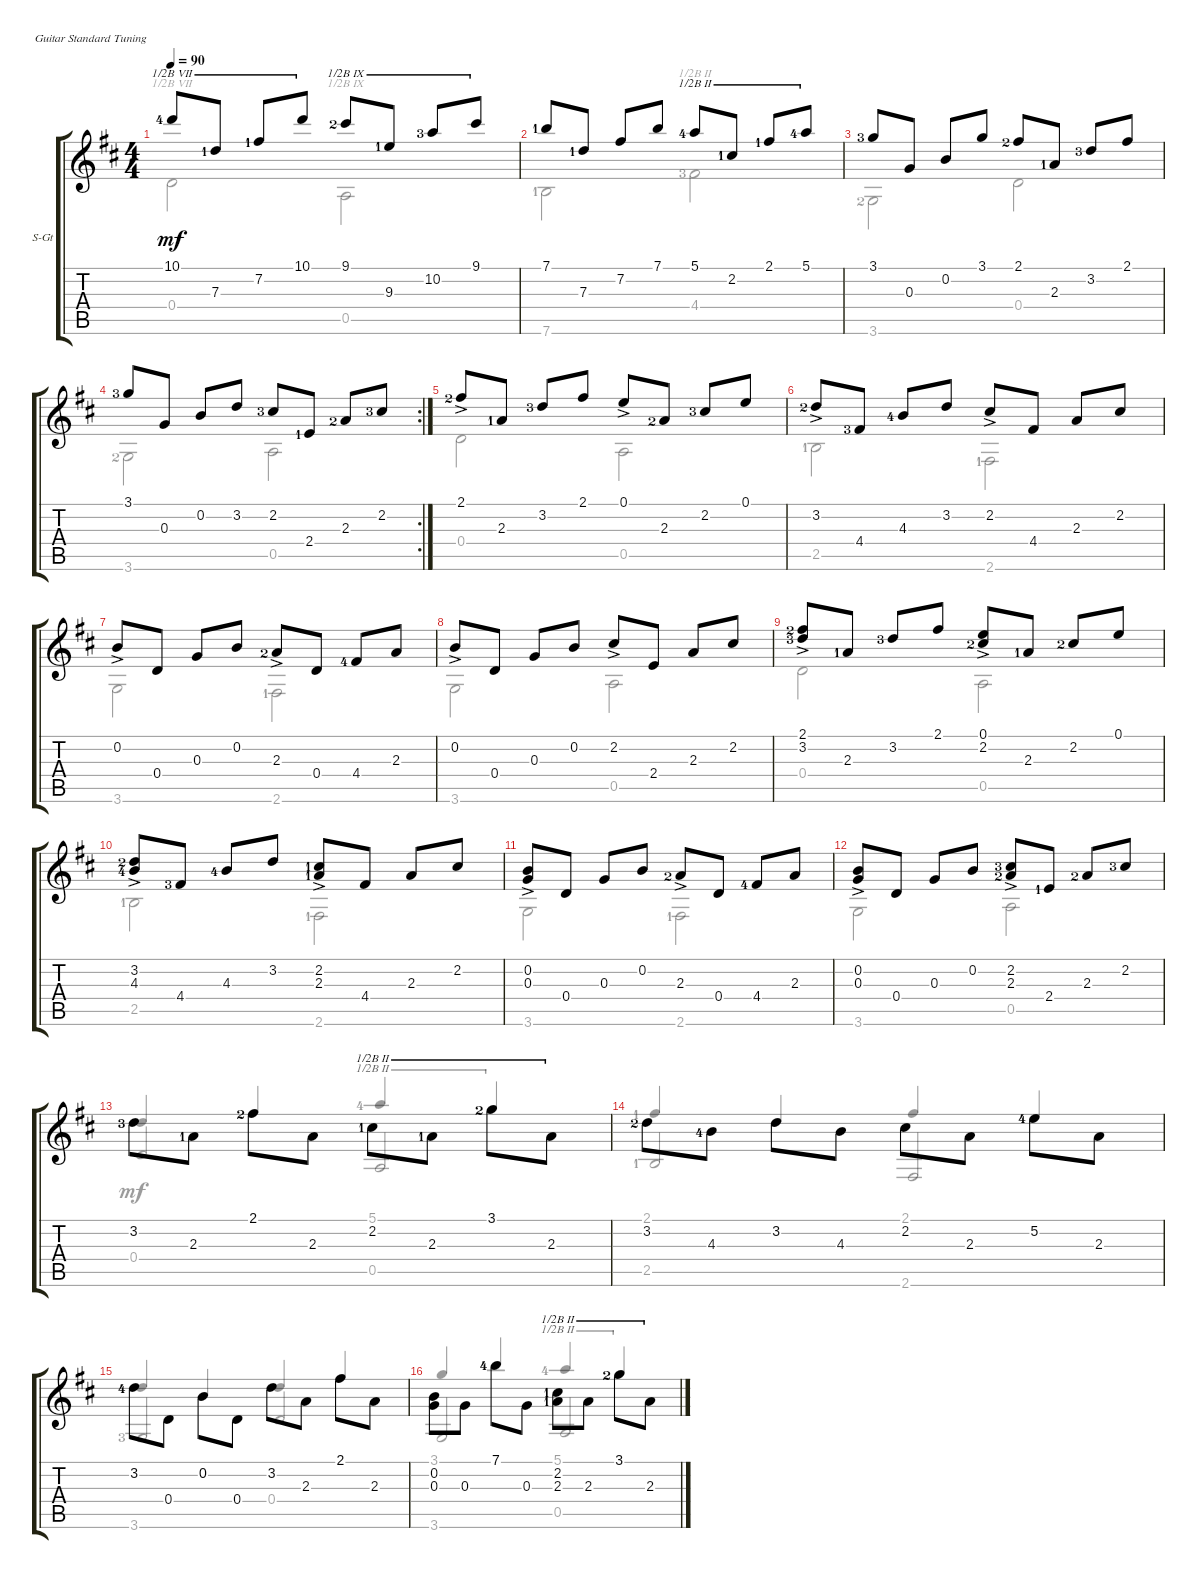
\defaultSystemsLayout 4
\bracketExtendMode groupsimilarinstruments
\firstSystemTrackNameOrientation horizontal
\otherSystemsTrackNameOrientation horizontal
\track ("Steel Guitar" "S-Gt") {instrument acousticguitarsteel}
\staff {score tabs}
\tuning (E4 B3 G3 D3 A2 E2)
\voice
\ts (4 4)
\tempo 90
\clef g2
\ks d
10.1{lf 5}.8{dy mf instrument acousticguitarsteel barre (7 half)} 7.3{lf 2}.8{barre (7 half)} 7.2{lf 2}.8{barre (7 half)} 10.1.8{barre (7 half)} 9.1{lf 3}.8{barre (9 half)} 9.3{lf 2}.8{barre (9 half)} 10.2{lf 4}.8{barre (9 half)} 9.1.8{barre (9 half)} |
7.1{lf 2}.8 7.3{lf 2}.8 7.2.8 7.1.8 5.1{lf 5}.8{barre (2 half)} 2.2{lf 2}.8{barre (2 half)} 2.1{lf 2}.8{barre (2 half)} 5.1{lf 5}.8{barre (2 half)} |
3.1{lf 4}.8 0.3.8 0.2.8 3.1.8 2.1{lf 3}.8 2.3{lf 2}.8 3.2{lf 4}.8 2.1.8 |
\rc 2
3.1{lf 4}.8 0.3.8 0.2.8 3.2.8 2.2{lf 4}.8 2.4{lf 2}.8 2.3{lf 3}.8 2.2{lf 4}.8 |
2.1{ac lf 3}.8 2.3{lf 2}.8 3.2{lf 4}.8 2.1.8 0.1{ac}.8 2.3{lf 3}.8 2.2{lf 4}.8 0.1.8 |
3.2{ac lf 3}.8 4.4{lf 4}.8 4.3{lf 5}.8 3.2.8 2.2{ac}.8 4.4.8 2.3.8 2.2.8 |
0.2{ac}.8 0.4.8 0.3.8 0.2.8 2.3{ac lf 3}.8 0.4.8 4.4{lf 5}.8 2.3.8 |
0.2{ac}.8 0.4.8 0.3.8 0.2.8 2.2{ac}.8 2.4.8 2.3.8 2.2.8 |
(2.1{ac lf 3} 3.2{lf 4}).8 2.3{lf 2}.8 3.2{lf 4}.8 2.1.8 (0.1{ac} 2.2{lf 3}).8 2.3{lf 2}.8 2.2{lf 3}.8 0.1.8 |
(3.2{ac lf 3} 4.3{lf 5}).8 4.4{lf 4}.8 4.3{lf 5}.8 3.2.8 (2.2{ac lf 2} 2.3{lf 2}).8 4.4.8 2.3.8 2.2.8 |
(0.2{ac} 0.3).8 0.4.8 0.3.8 0.2.8 2.3{ac lf 3}.8 0.4.8 4.4{lf 5}.8 2.3.8 |
(0.2{ac} 0.3).8 0.4.8 0.3.8 0.2.8 (2.2{ac lf 4} 2.3{lf 3}).8 2.4{lf 2}.8 2.3{lf 3}.8 2.2{lf 4}.8 |
3.2{lf 4}.8{beam invert} 2.3{lf 2}.8 2.1{lf 3}.8{beam invert} 2.3.8 2.2{lf 2}.8{barre (2 half) beam invert} 2.3{lf 2}.8{barre (2 half)} 3.1{lf 3}.8{barre (2 half) beam invert} 2.3.8{barre (2 half)} |
3.2{lf 3}.8{beam invert} 4.3{lf 5}.8 3.2.8{beam invert} 4.3.8 2.2.8{beam invert} 2.3.8 5.2{lf 5}.8{beam invert} 2.3.8 |
3.2{lf 5}.8{beam invert} 0.4.8 0.2.8{beam invert} 0.4.8 3.2.8{beam invert} 2.3.8 2.1.8{beam invert} 2.3.8 |
(0.3 0.2).8{beam invert} 0.3.8 7.1{lf 5}.8{beam invert} 0.3.8 (2.2{lf 2} 2.3{lf 2}).8{barre (2 half) beam invert} 2.3.8{barre (2 half)} 3.1{lf 3}.8{barre (2 half) beam invert} 2.3.8{barre (2 half)}
\voice
\clef g2
\ottava regular
\simile none
\ks d
0.4.2{dy mf barre (7 half)} 0.5.2{barre (9 half)} |
7.6{lf 2}.2 4.4{lf 4}.2{barre (2 half)} |
3.6{lf 3}.2 0.4.2 |
3.6{lf 3}.2 0.5.2 |
0.4.2 0.5.2 |
2.5{lf 2}.2 2.6{lf 2}.2 |
3.6.2 2.6{lf 2}.2 |
3.6.2 0.5.2 |
0.4.2 0.5.2 |
2.5{lf 2}.2 2.6{lf 2}.2 |
3.6.2 2.6{lf 2}.2 |
3.6.2 0.5.2 |
0.4.2{beam invert} 0.5.2{barre (2 half) beam invert} |
2.5{lf 2}.2{beam invert} 2.6.2{beam invert} |
3.6{lf 4}.2{beam invert} 0.4.2{beam invert} |
3.6.2{beam invert} 0.5.2{barre (2 half) beam invert}
\voice
\clef g2
\ottava regular
\simile none
\ks d
|
|
|
|
|
|
|
|
|
|
|
|
3.2{lf 4}.4{beam invert} 2.1{lf 3}.4{beam invert} 5.1{lf 5}.4{barre (2 half) beam invert} 3.1{lf 3}.4{barre (2 half) beam invert} |
2.1{lf 2}.4{beam invert} 3.2.4{beam invert} 2.1.4{beam invert} 5.2{lf 5}.4{beam invert} |
3.2{lf 5}.4{beam invert} 0.2.4{beam invert} 3.2.4{beam invert} 2.1.4{beam invert} |
3.1.4{beam invert} 7.1{lf 5}.4{beam invert} 5.1{lf 5}.4{barre (2 half) beam invert} 3.1{lf 3}.4{barre (2 half) beam invert}
